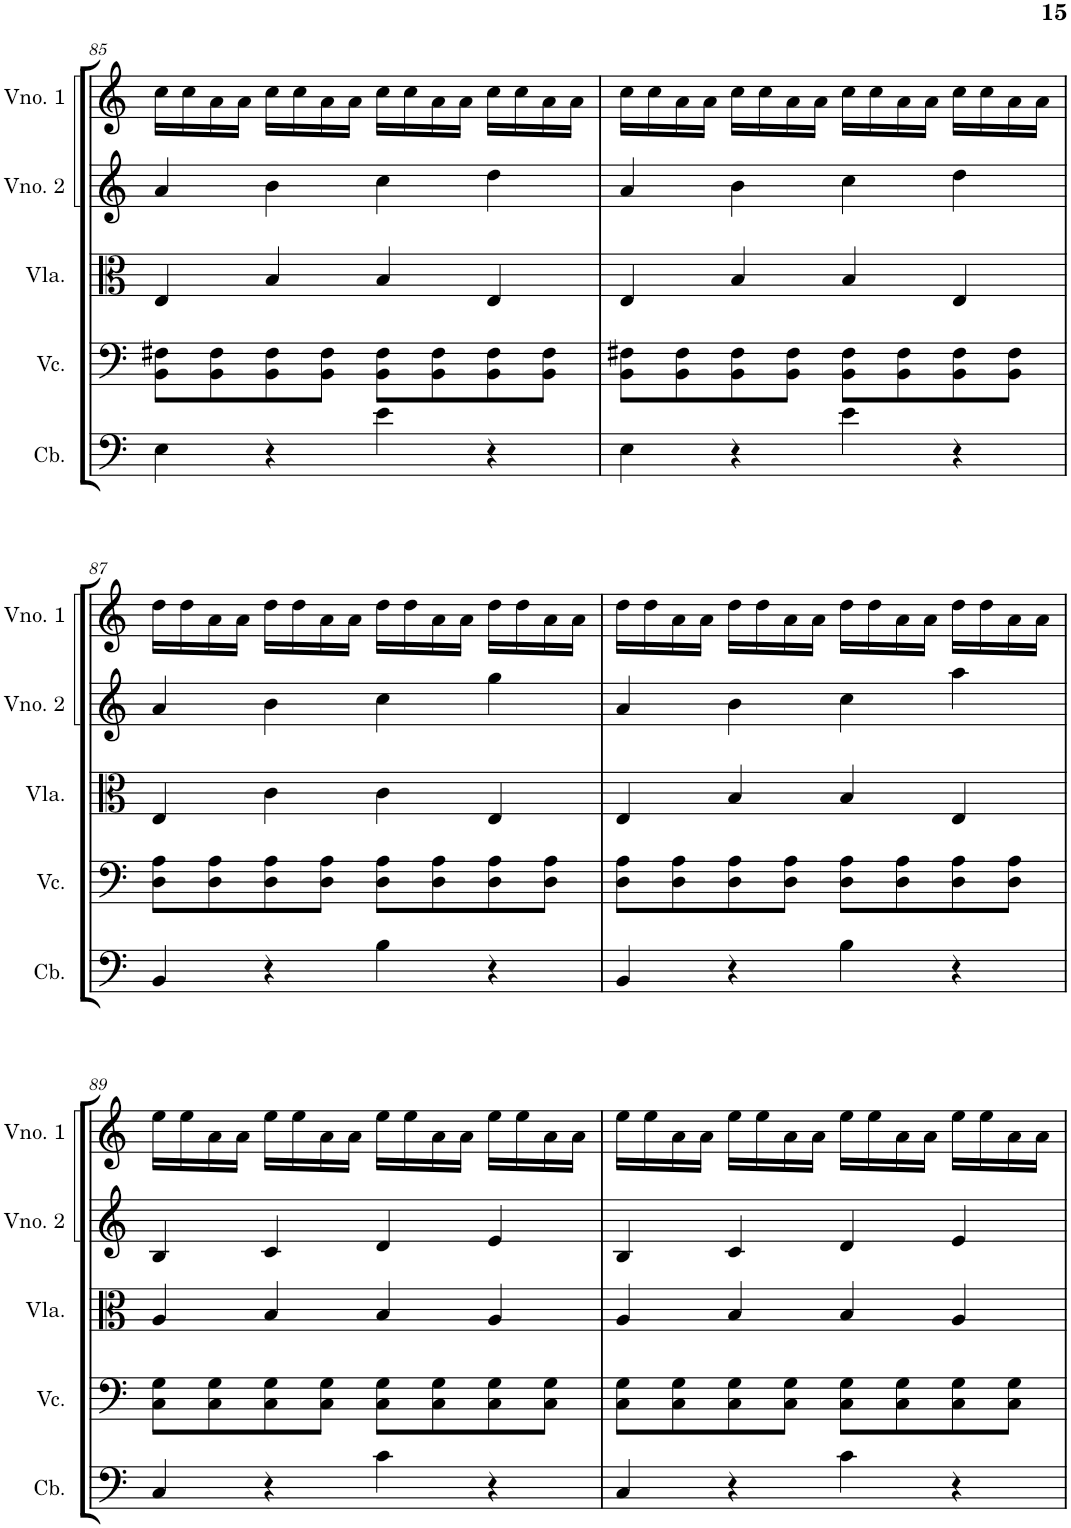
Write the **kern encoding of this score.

**kern	**kern	**kern	**kern	**kern
*part5	*part4	*part3	*part2	*part1
*staff5	*staff4	*staff3	*staff2	*staff1
*I"Contrabaixo	*I"Violoncelo	*I"Viola	*I"Violino 2	*I"Violino 1
*I'Cb.	*I'Vc.	*I'Vla.	*I'Vno. 2	*I'Vno. 1
!!LO:PB:g=z
*clefF4	*clefF4	*clefC3	*clefG2	*clefG2
*Trd7c12	*	*	*	*
*k[]	*k[]	*k[]	*k[]	*k[]
*M4/4	*M4/4	*M4/4	*M4/4	*M4/4
=85	=85	=85	=85	=85
4E\	8BB\ 8F#X\L	4E/	4a/	16cc\LL
.	.	.	.	16cc\
.	8BB\ 8F#\	.	.	16a\
.	.	.	.	16a\JJ
4r	8BB\ 8F#\	4B/	4b\	16cc\LL
.	.	.	.	16cc\
.	8BB\ 8F#\J	.	.	16a\
.	.	.	.	16a\JJ
4e\	8BB\ 8F#\L	4B/	4cc\	16cc\LL
.	.	.	.	16cc\
.	8BB\ 8F#\	.	.	16a\
.	.	.	.	16a\JJ
4r	8BB\ 8F#\	4E/	4dd\	16cc\LL
.	.	.	.	16cc\
.	8BB\ 8F#\J	.	.	16a\
.	.	.	.	16a\JJ
=86	=86	=86	=86	=86
4E\	8BB\ 8F#X\L	4E/	4a/	16cc\LL
.	.	.	.	16cc\
.	8BB\ 8F#\	.	.	16a\
.	.	.	.	16a\JJ
4r	8BB\ 8F#\	4B/	4b\	16cc\LL
.	.	.	.	16cc\
.	8BB\ 8F#\J	.	.	16a\
.	.	.	.	16a\JJ
4e\	8BB\ 8F#\L	4B/	4cc\	16cc\LL
.	.	.	.	16cc\
.	8BB\ 8F#\	.	.	16a\
.	.	.	.	16a\JJ
4r	8BB\ 8F#\	4E/	4dd\	16cc\LL
.	.	.	.	16cc\
.	8BB\ 8F#\J	.	.	16a\
.	.	.	.	16a\JJ
!!LO:LB:g=z
=87	=87	=87	=87	=87
4BB/	8D\ 8A\L	4E/	4a/	16dd\LL
.	.	.	.	16dd\
.	8D\ 8A\	.	.	16a\
.	.	.	.	16a\JJ
4r	8D\ 8A\	4c\	4b\	16dd\LL
.	.	.	.	16dd\
.	8D\ 8A\J	.	.	16a\
.	.	.	.	16a\JJ
4B\	8D\ 8A\L	4c\	4cc\	16dd\LL
.	.	.	.	16dd\
.	8D\ 8A\	.	.	16a\
.	.	.	.	16a\JJ
4r	8D\ 8A\	4E/	4gg\	16dd\LL
.	.	.	.	16dd\
.	8D\ 8A\J	.	.	16a\
.	.	.	.	16a\JJ
=88	=88	=88	=88	=88
4BB/	8D\ 8A\L	4E/	4a/	16dd\LL
.	.	.	.	16dd\
.	8D\ 8A\	.	.	16a\
.	.	.	.	16a\JJ
4r	8D\ 8A\	4B/	4b\	16dd\LL
.	.	.	.	16dd\
.	8D\ 8A\J	.	.	16a\
.	.	.	.	16a\JJ
4B\	8D\ 8A\L	4B/	4cc\	16dd\LL
.	.	.	.	16dd\
.	8D\ 8A\	.	.	16a\
.	.	.	.	16a\JJ
4r	8D\ 8A\	4E/	4aa\	16dd\LL
.	.	.	.	16dd\
.	8D\ 8A\J	.	.	16a\
.	.	.	.	16a\JJ
!!LO:LB:g=z
=89	=89	=89	=89	=89
4C/	8C\ 8G\L	4A/	4B/	16ee\LL
.	.	.	.	16ee\
.	8C\ 8G\	.	.	16a\
.	.	.	.	16a\JJ
4r	8C\ 8G\	4B/	4c/	16ee\LL
.	.	.	.	16ee\
.	8C\ 8G\J	.	.	16a\
.	.	.	.	16a\JJ
4c\	8C\ 8G\L	4B/	4d/	16ee\LL
.	.	.	.	16ee\
.	8C\ 8G\	.	.	16a\
.	.	.	.	16a\JJ
4r	8C\ 8G\	4A/	4e/	16ee\LL
.	.	.	.	16ee\
.	8C\ 8G\J	.	.	16a\
.	.	.	.	16a\JJ
=90	=90	=90	=90	=90
4C/	8C\ 8G\L	4A/	4B/	16ee\LL
.	.	.	.	16ee\
.	8C\ 8G\	.	.	16a\
.	.	.	.	16a\JJ
4r	8C\ 8G\	4B/	4c/	16ee\LL
.	.	.	.	16ee\
.	8C\ 8G\J	.	.	16a\
.	.	.	.	16a\JJ
4c\	8C\ 8G\L	4B/	4d/	16ee\LL
.	.	.	.	16ee\
.	8C\ 8G\	.	.	16a\
.	.	.	.	16a\JJ
4r	8C\ 8G\	4A/	4e/	16ee\LL
.	.	.	.	16ee\
.	8C\ 8G\J	.	.	16a\
.	.	.	.	16a\JJ
=	=	=	=	=
*-	*-	*-	*-	*-
